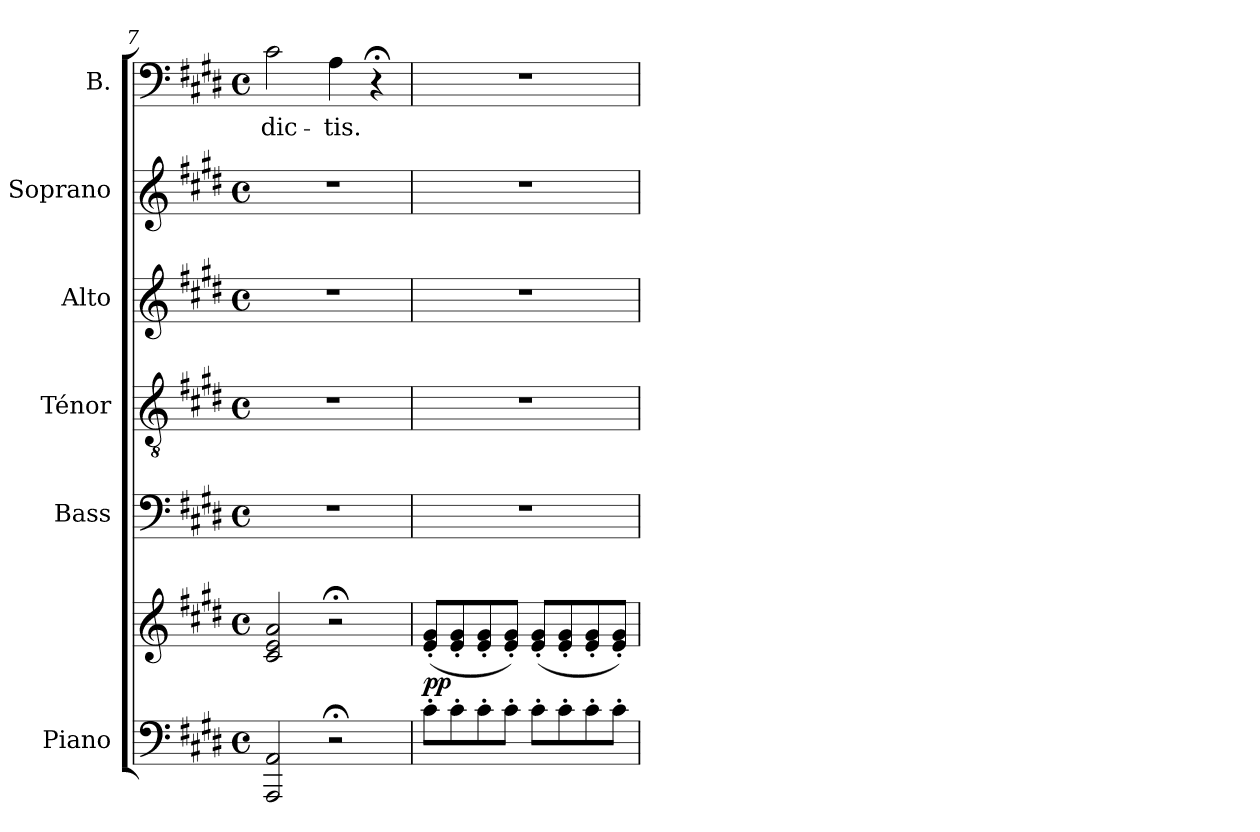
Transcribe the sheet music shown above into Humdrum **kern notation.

**kern	**kern	**dynam	**kern	**kern	**kern	**kern	**kern	**text
*part6	*part6	*part6	*part5	*part4	*part3	*part2	*part1	*part1
*staff7	*staff6	*staff6/7	*staff5	*staff4	*staff3	*staff2	*staff1	*staff1
*I"Piano	*	*	*I"Bass	*I"Ténor	*I"Alto	*I"Soprano	*I"B.	*
*I'Pno.	*	*	*I'B.	*I'T.	*I'A.	*I'S.	*I'B.	*
*clefF4	*clefG2	*	*clefF4	*clefGv2	*clefG2	*clefG2	*clefF4	*
*k[f#c#g#d#]	*k[f#c#g#d#]	*	*k[f#c#g#d#]	*k[f#c#g#d#]	*k[f#c#g#d#]	*k[f#c#g#d#]	*k[f#c#g#d#]	*
*M4/4	*M4/4	*	*M4/4	*M4/4	*M4/4	*M4/4	*M4/4	*
*met(c)	*met(c)	*	*met(c)	*met(c)	*met(c)	*met(c)	*met(c)	*
=7	=7	=7	=7	=7	=7	=7	=7	=7
2AAA/ 2AA/	2c#/ 2e/ 2a/	.	1r	1r	1r	1r	2c#\	-dic-
2r;<	2r;<	.	.	.	.	.	4A\	-tis.
.	.	.	.	.	.	.	4r;<	.
=8	=8	=8	=8	=8	=8	=8	=8	=8
!	!	!LO:DY:b	!	!	!	!	!	!
8c#'\L	(8e/' 8g#/'L	pp	1r	1r	1r	1r	1r	.
8c#'\	8e/' 8g#/'	.	.	.	.	.	.	.
8c#'\	8e/' 8g#/'	.	.	.	.	.	.	.
8c#'\J	8e/' 8g#/'J)	.	.	.	.	.	.	.
8c#'\L	(8e/' 8g#/'L	.	.	.	.	.	.	.
8c#'\	8e/' 8g#/'	.	.	.	.	.	.	.
8c#'\	8e/' 8g#/'	.	.	.	.	.	.	.
8c#'\J	8e/' 8g#/'J)	.	.	.	.	.	.	.
=	=	=	=	=	=	=	=	=
*-	*-	*-	*-	*-	*-	*-	*-	*-
